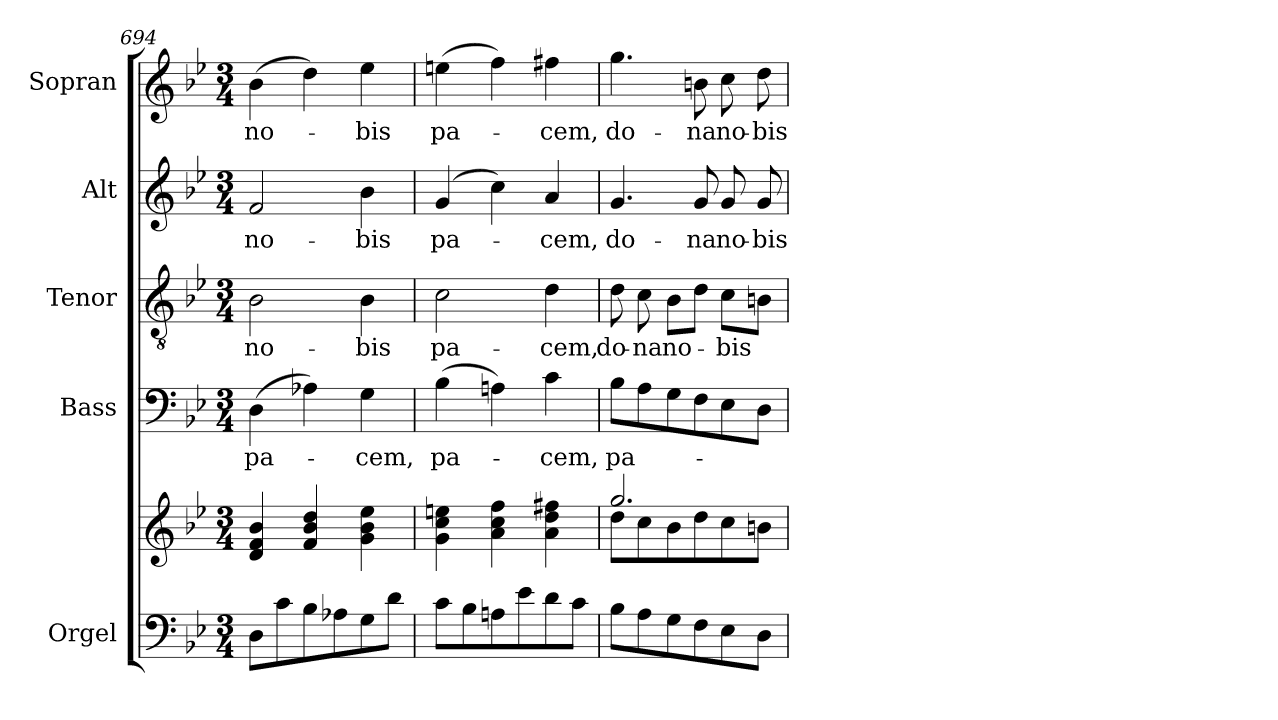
**kern	**kern	**kern	**text	**kern	**text	**kern	**text	**kern	**text
*part5	*part5	*part4	*part4	*part3	*part3	*part2	*part2	*part1	*part1
*staff6	*staff5	*staff4	*staff4	*staff3	*staff3	*staff2	*staff2	*staff1	*staff1
*I"Orgel	*	*I"Bass	*	*I"Tenor	*	*I"Alt	*	*I"Sopran	*
*I'Org.	*	*I'B.	*	*I'T.	*	*I'A.	*	*I'S.	*
*clefF4	*clefG2	*clefF4	*	*clefGv2	*	*clefG2	*	*clefG2	*
*k[b-e-]	*k[b-e-]	*k[b-e-]	*	*k[b-e-]	*	*k[b-e-]	*	*k[b-e-]	*
*B-:	*B-:	*B-:	*	*B-:	*	*B-:	*	*B-:	*
*M3/4	*M3/4	*M3/4	*	*M3/4	*	*M3/4	*	*M3/4	*
=694	=694	=694	=694	=694	=694	=694	=694	=694	=694
!	!	!	!LO:LY:b	!	!LO:LY:b	!	!LO:LY:b	!	!LO:LY:b
8D\L	4d/ 4f/ 4b-/	(>4D\	pa-	2B-\	no-	2f/	no-	(>4b-\	no-
8c\	.	.	.	.	.	.	.	.	.
8B-\	4f/ 4b-/ 4dd/	4A-X\)	.	.	.	.	.	4dd\)	.
8A-X\	.	.	.	.	.	.	.	.	.
!	!	!	!LO:LY:b	!	!LO:LY:b	!	!LO:LY:b	!	!LO:LY:b
8G\	4g\ 4b-\ 4ee-\	4G\	-cem,	4B-\	-bis	4b-\	-bis	4ee-\	-bis
8d\J	.	.	.	.	.	.	.	.	.
=695	=695	=695	=695	=695	=695	=695	=695	=695	=695
!	!	!	!LO:LY:b	!	!LO:LY:b	!	!LO:LY:b	!	!LO:LY:b
8c\L	4g\ 4cc\ 4een\	(>4B-\	pa-	2c\	pa-	(4g/	pa-	(>4een\	pa-
8B-\	.	.	.	.	.	.	.	.	.
8An\	4a\ 4cc\ 4ff\	4An\)	.	.	.	4cc\)	.	4ff\)	.
8e-\	.	.	.	.	.	.	.	.	.
!	!	!	!LO:LY:b	!	!LO:LY:b	!	!LO:LY:b	!	!LO:LY:b
8d\	4a\ 4dd\ 4ff#X\	4c\	-cem,	4d\	-cem,	4a/	-cem,	4ff#X\	-cem,
8c\J	.	.	.	.	.	.	.	.	.
=696	=696	=696	=696	=696	=696	=696	=696	=696	=696
*	*^	*	*	*	*	*	*	*	*
!	!	!	!	!LO:LY:b	!	!LO:LY:b	!	!LO:LY:b	!	!LO:LY:b
8B-\L	2.gg/	8dd\L	8B-\L	pa-	8d\	do-	4.g/	do-	4.gg\	do-
!	!	!	!	!	!	!LO:LY:b	!	!	!	!
8A\	.	8cc\	8A\	.	8c\	-na	.	.	.	.
!	!	!	!	!	!	!LO:LY:b	!	!	!	!
8G\	.	8b-\	8G\	.	8B-\L	no-	.	.	.	.
!	!	!	!	!	!	!	!	!LO:LY:b	!	!LO:LY:b
8F\	.	8dd\	8F\	.	8d\J	.	8g/	-na	8bn\	-na
!	!	!	!	!	!	!LO:LY:b	!	!LO:LY:b	!	!LO:LY:b
8E-\	.	8cc\	8E-\	.	8c\L	-bis	8g/	no-	8cc\	no-
!	!	!	!	!	!	!	!	!LO:LY:b	!	!LO:LY:b
8D\J	.	8bn\J	8D\J	.	8Bn\J	.	8g/	-bis	8dd\	-bis
*	*v	*v	*	*	*	*	*	*	*	*
=	=	=	=	=	=	=	=	=	=
*-	*-	*-	*-	*-	*-	*-	*-	*-	*-
